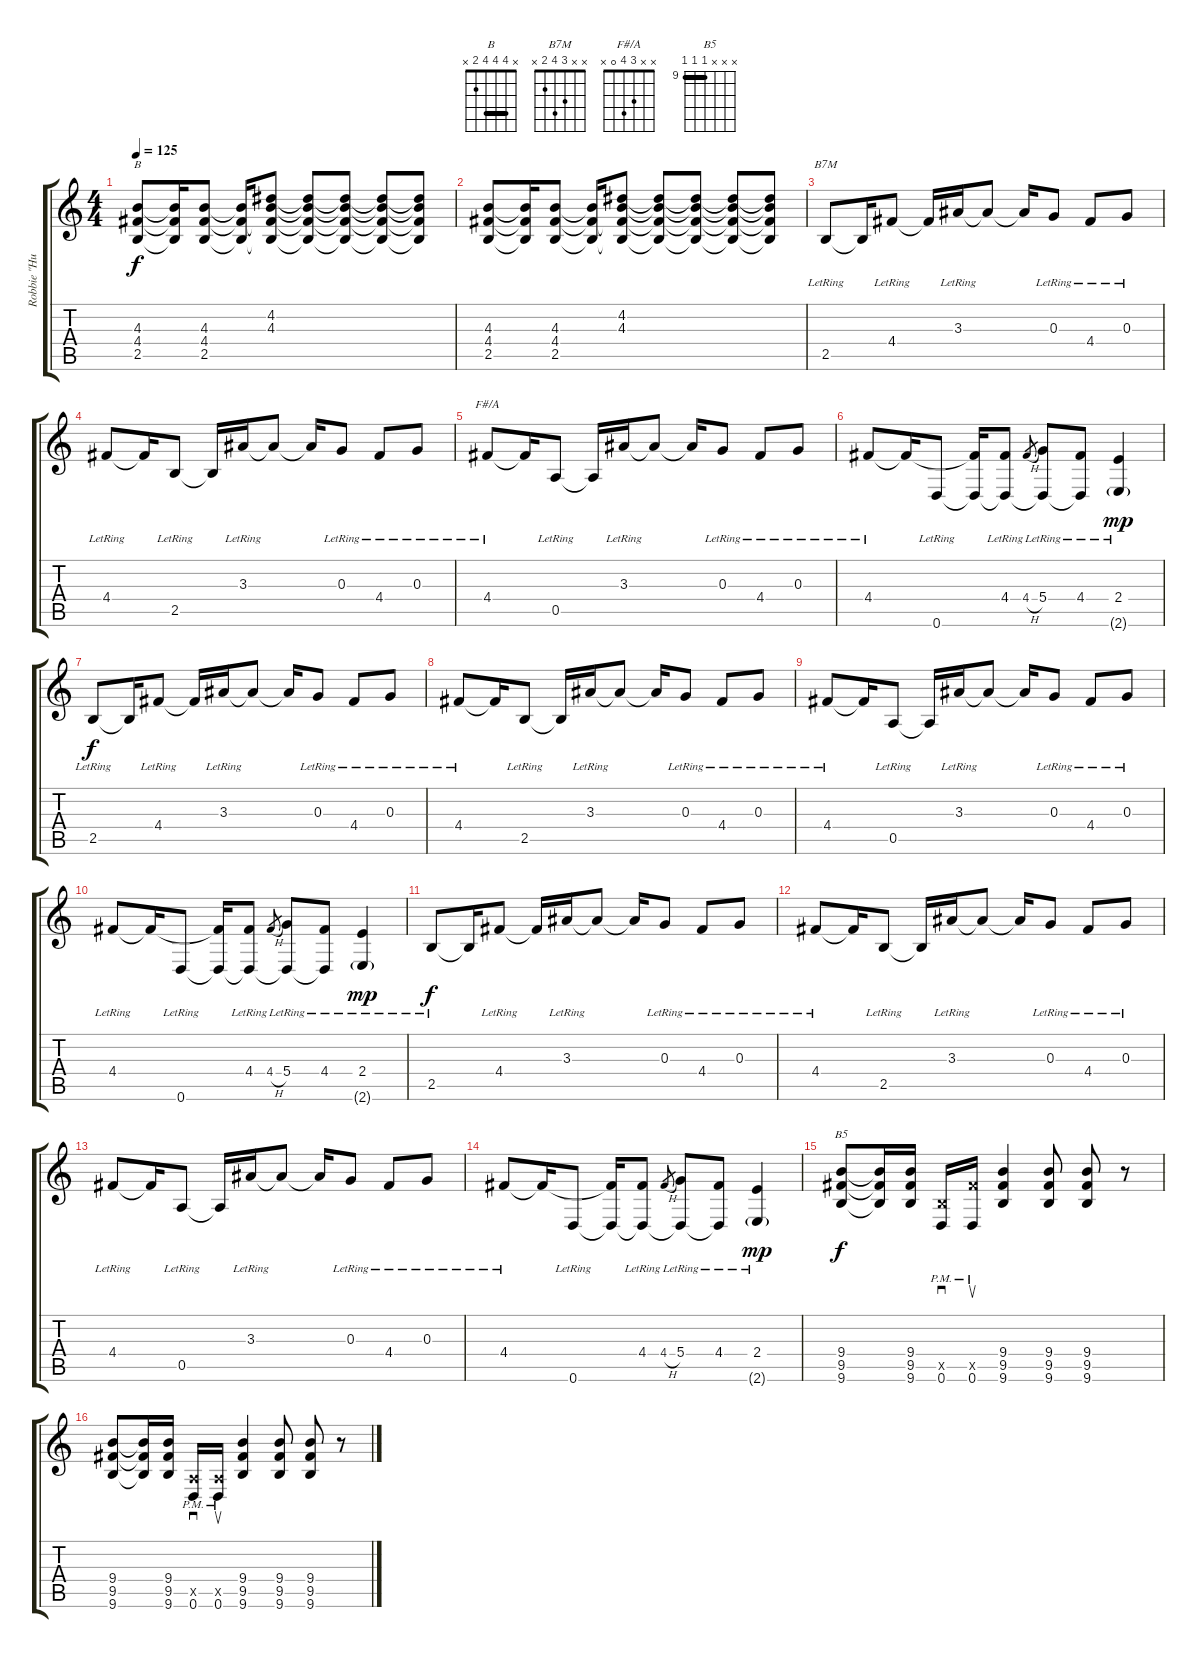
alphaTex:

\track ("Robbie \"Huge\" Gunn" "Robbie \"Hu") {instrument distortionguitar}
\staff {score tabs}
\tuning (E4 B3 G3 D3 A2 D2) {hide}
\chord ("B" x 4 4 4 2 x) {barre 4}
\chord ("B7M" x x 3 4 2 x)
\chord ("F#/A" x x 3 4 0 x)
\chord ("B5" x x x 9 9 9) {firstfret 9 barre 9}
\ts (4 4)
\tempo 125
\clef g2
\ks c
(4.3 4.4 2.5).8{ch "B" dy f} (4.3{t} 4.4{t} 2.5{t}).16 (4.3 4.4 2.5).8 (4.3{t} 4.4{t} 2.5{t}).16 (4.2 4.3 4.4{t} 2.5{t}).8 (4.2{t} 4.3{t} 4.4{t} 2.5{t}).8 (4.2{t} 4.3{t} 4.4{t} 2.5{t}).8 (4.2{t} 4.3{t} 4.4{t} 2.5{t}).8 (4.2{t} 4.3{t} 4.4{t} 2.5{t}).8 |
(4.3 4.4 2.5).8 (4.3{t} 4.4{t} 2.5{t}).16 (4.3 4.4 2.5).8 (4.3{t} 4.4{t} 2.5{t}).16 (4.2 4.3 4.4{t} 2.5{t}).8 (4.2{t} 4.3{t} 4.4{t} 2.5{t}).8 (4.2{t} 4.3{t} 4.4{t} 2.5{t}).8 (4.2{t} 4.3{t} 4.4{t} 2.5{t}).8 (4.2{t} 4.3{t} 4.4{t} 2.5{t}).8 |
2.5{lr}.8{ch "B7M" instrument electricguitarjazz} 2.5{t}.16 4.4{lr}.8 4.4{t}.16 3.3{lr}.16 3.3{t}.8 3.3{t}.16 0.3{lr}.8 4.4{lr}.8 0.3{lr}.8 |
4.4{lr}.8 4.4{t}.16 2.5{lr}.8 2.5{t}.16 3.3{lr}.16 3.3{t}.8 3.3{t}.16 0.3{lr}.8 4.4{lr}.8 0.3{lr}.8 |
4.4{lr}.8{ch "F#/A"} 4.4{t}.16 0.5{lr}.8 0.5{t}.16 3.3{lr}.16 3.3{t}.8 3.3{t}.16 0.3{lr}.8 4.4{lr}.8 0.3{lr}.8 |
4.4{lr}.8 4.4{t}.16 0.6{lr}.8 (4.4{t} 0.6{t}).16 (4.4{lr} 0.6{t}).8 4.4{h}.8{gr} (5.4{lr} 0.6{t}).8 (4.4{lr} 0.6{t}).8 (2.4{lr} 2.6{g}).4{dy mp} |
2.5{lr}.8{dy f instrument electricguitarjazz} 2.5{t}.16 4.4{lr}.8 4.4{t}.16 3.3{lr}.16 3.3{t}.8 3.3{t}.16 0.3{lr}.8 4.4{lr}.8 0.3{lr}.8 |
4.4{lr}.8 4.4{t}.16 2.5{lr}.8 2.5{t}.16 3.3{lr}.16 3.3{t}.8 3.3{t}.16 0.3{lr}.8 4.4{lr}.8 0.3{lr}.8 |
4.4{lr}.8 4.4{t}.16 0.5{lr}.8 0.5{t}.16 3.3{lr}.16 3.3{t}.8 3.3{t}.16 0.3{lr}.8 4.4{lr}.8 0.3{lr}.8 |
4.4{lr}.8 4.4{t}.16 0.6{lr}.8 (4.4{t} 0.6{t}).16 (4.4{lr} 0.6{t}).8 4.4{h}.8{gr} (5.4{lr} 0.6{t}).8 (4.4{lr} 0.6{t}).8 (2.4{lr} 2.6{g}).4{dy mp} |
2.5{lr}.8{dy f instrument electricguitarjazz} 2.5{t}.16 4.4{lr}.8 4.4{t}.16 3.3{lr}.16 3.3{t}.8 3.3{t}.16 0.3{lr}.8 4.4{lr}.8 0.3{lr}.8 |
4.4{lr}.8 4.4{t}.16 2.5{lr}.8 2.5{t}.16 3.3{lr}.16 3.3{t}.8 3.3{t}.16 0.3{lr}.8 4.4{lr}.8 0.3{lr}.8 |
4.4{lr}.8 4.4{t}.16 0.5{lr}.8 0.5{t}.16 3.3{lr}.16 3.3{t}.8 3.3{t}.16 0.3{lr}.8 4.4{lr}.8 0.3{lr}.8 |
4.4{lr}.8 4.4{t}.16 0.6{lr}.8 (4.4{t} 0.6{t}).16 (4.4{lr} 0.6{t}).8 4.4{h}.8{gr} (5.4{lr} 0.6{t}).8 (4.4{lr} 0.6{t}).8 (2.4{lr} 2.6{g}).4{dy mp} |
(9.4 9.5 9.6).8{ch "B5" dy f instrument distortionguitar} (9.4{t} 9.5{t} 9.6{t}).16 (9.4 9.5 9.6).16 (2.5{x} 0.6{pm}).16{sd} (9.5{x} 0.6{pm}).16{su} (9.4 9.5 9.6).4 (9.4 9.5 9.6).8 (9.4 9.5 9.6).8 r.8 |
(9.4 9.5 9.6).8 (9.4{t} 9.5{t} 9.6{t}).16 (9.4 9.5 9.6).16 (0.5{x} 0.6{pm}).16{sd} (0.5{x} 0.6{pm}).16{su} (9.4 9.5 9.6).4 (9.4 9.5 9.6).8 (9.4 9.5 9.6).8 r.8
